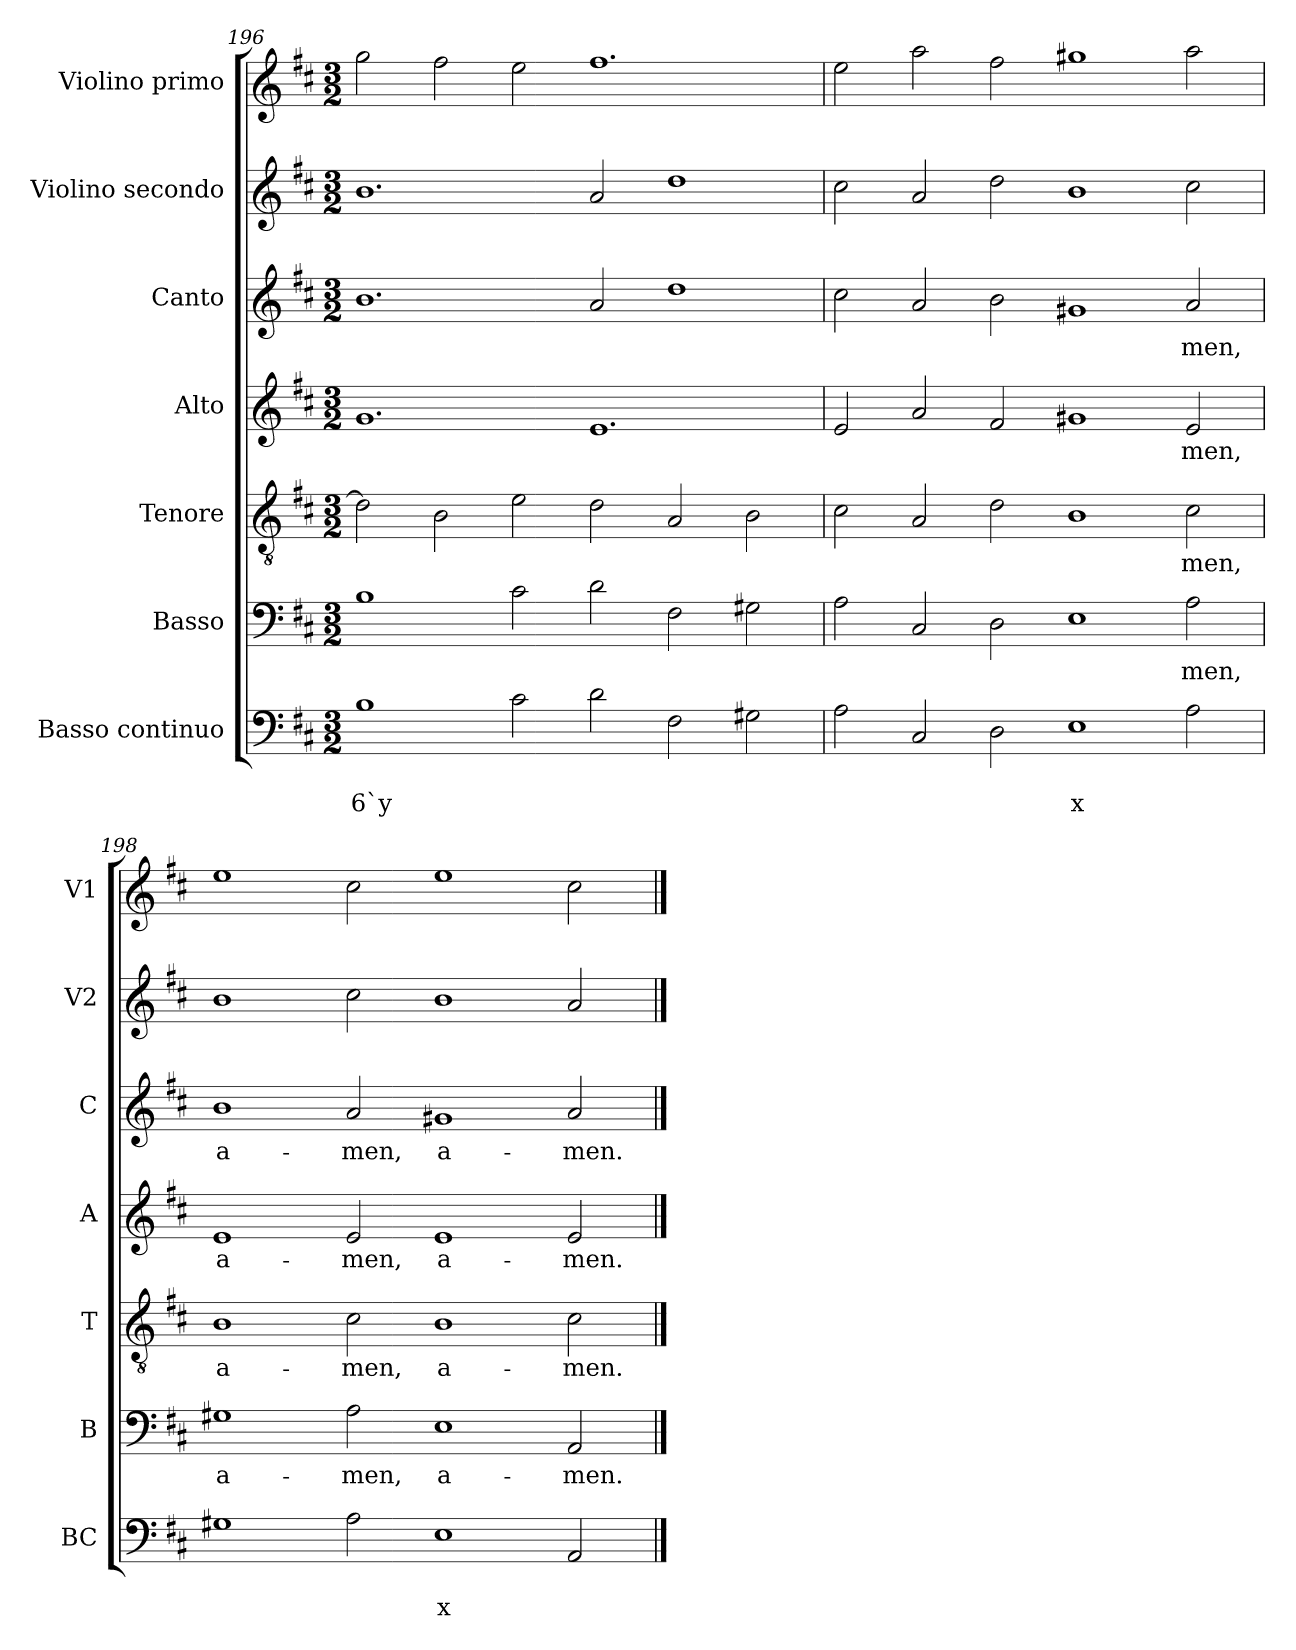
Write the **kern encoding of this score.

**kern	**text	**text	**kern	**text	**kern	**text	**kern	**text	**kern	**text	**kern	**kern
*part7	*part7	*part7	*part6	*part6	*part5	*part5	*part4	*part4	*part3	*part3	*part2	*part1
*staff7	*staff7	*staff7	*staff6	*staff6	*staff5	*staff5	*staff4	*staff4	*staff3	*staff3	*staff2	*staff1
*I"Basso continuo	*	*	*I"Basso	*	*I"Tenore	*	*I"Alto	*	*I"Canto	*	*I"Violino secondo	*I"Violino primo
*I'BC	*	*	*I'B	*	*I'T	*	*I'A	*	*I'C	*	*I'V2	*I'V1
*clefF4	*	*	*clefF4	*	*clefGv2	*	*clefG2	*	*clefG2	*	*clefG2	*clefG2
*k[f#c#]	*	*	*k[f#c#]	*	*k[f#c#]	*	*k[f#c#]	*	*k[f#c#]	*	*k[f#c#]	*k[f#c#]
*D:	*	*	*D:	*	*D:	*	*D:	*	*D:	*	*D:	*D:
*M3/2	*	*	*M3/2	*	*M3/2	*	*M3/2	*	*M3/2	*	*M3/2	*M3/2
=196	=196	=196	=196	=196	=196	=196	=196	=196	=196	=196	=196	=196
!	!	!LO:LY:b	!	!	!	!	!	!	!	!	!	!
1B	.	6`y	1B	.	2d\]	.	1.g	.	1.b	.	1.b	2gg\
.	.	.	.	.	2B\	.	.	.	.	.	.	2ff#\
2c#\	.	.	2c#\	.	2e\	.	.	.	.	.	.	2ee\
2d\	.	.	2d\	.	2d\	.	1.e	.	2a/	.	2a/	1.ff#
2F#\	.	.	2F#\	.	2A/	.	.	.	1dd	.	1dd	.
2G#X\	.	.	2G#X\	.	2B\	.	.	.	.	.	.	.
=197	=197	=197	=197	=197	=197	=197	=197	=197	=197	=197	=197	=197
2A\	.	.	2A\	.	2c#\	.	2e/	.	2cc#\	.	2cc#\	2ee\
2C#/	.	.	2C#/	.	2A/	.	2a/	.	2a/	.	2a/	2aa\
2D\	.	.	2D\	.	2d\	.	2f#/	.	2b\	.	2dd\	2ff#\
!	!	!LO:LY:b	!	!	!	!	!	!	!	!	!	!
1E	.	x	1E	.	1B	.	1g#X	.	1g#X	.	1b	1gg#X
!	!	!	!	!LO:LY:b	!	!LO:LY:b	!	!LO:LY:b	!	!LO:LY:b	!	!
2A\	.	.	2A\	-men,	2c#\	-men,	2e/	-men,	2a/	-men,	2cc#\	2aa\
=198	=198	=198	=198	=198	=198	=198	=198	=198	=198	=198	=198	=198
!	!	!	!	!LO:LY:b	!	!LO:LY:b	!	!LO:LY:b	!	!LO:LY:b	!	!
1G#X	.	.	1G#X	a-	1B	a-	1e	a-	1b	a-	1b	1ee
!	!	!	!	!LO:LY:b	!	!LO:LY:b	!	!LO:LY:b	!	!LO:LY:b	!	!
2A\	.	.	2A\	-men,	2c#\	-men,	2e/	-men,	2a/	-men,	2cc#\	2cc#\
!	!	!LO:LY:b	!	!LO:LY:b	!	!LO:LY:b	!	!LO:LY:b	!	!LO:LY:b	!	!
1E	.	x	1E	a-	1B	a-	1e	a-	1g#X	a-	1b	1ee
!	!	!	!	!LO:LY:b	!	!LO:LY:b	!	!LO:LY:b	!	!LO:LY:b	!	!
2AA/	.	.	2AA/	-men.	2c#\	-men.	2e/	-men.	2a/	-men.	2a/	2cc#\
==	==	==	==	==	==	==	==	==	==	==	==	==
*-	*-	*-	*-	*-	*-	*-	*-	*-	*-	*-	*-	*-
